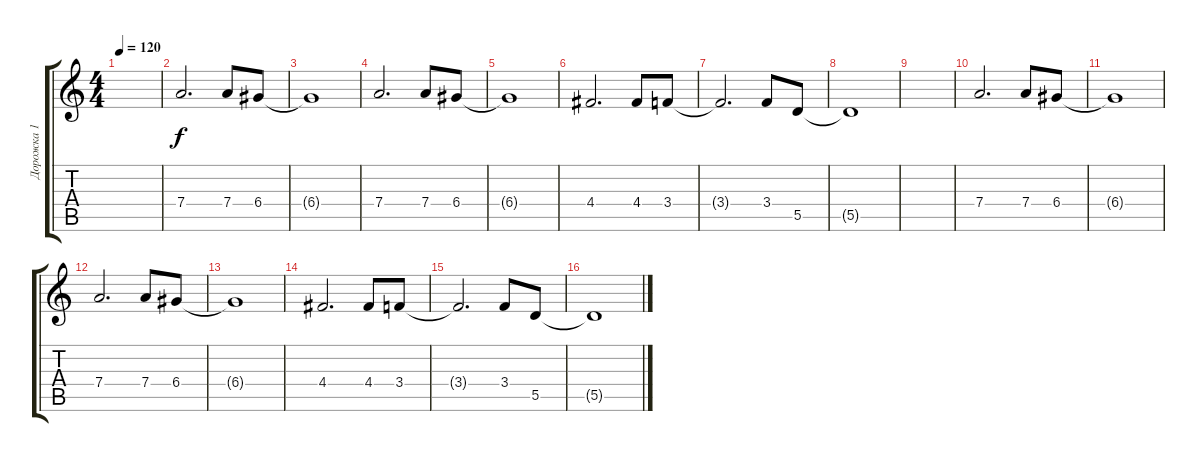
\track ("Дорожка 1" "Дорожка 1") {instrument acousticguitarsteel}
\staff {score tabs}
\tuning (E4 B3 G3 D3 A2 E2) {hide}
\ts (4 4)
\tempo 120
\clef g2
\ks c
|
7.4.2{d} 7.4.8 6.4.8 |
6.4{t}.1 |
7.4.2{d} 7.4.8 6.4.8 |
6.4{t}.1 |
4.4.2{d} 4.4.8 3.4.8 |
3.4{t}.2{d} 3.4.8 5.5.8 |
5.5{t}.1 |
|
7.4.2{d} 7.4.8 6.4.8 |
6.4{t}.1 |
7.4.2{d} 7.4.8 6.4.8 |
6.4{t}.1 |
4.4.2{d} 4.4.8 3.4.8 |
3.4{t}.2{d} 3.4.8 5.5.8 |
5.5{t}.1
